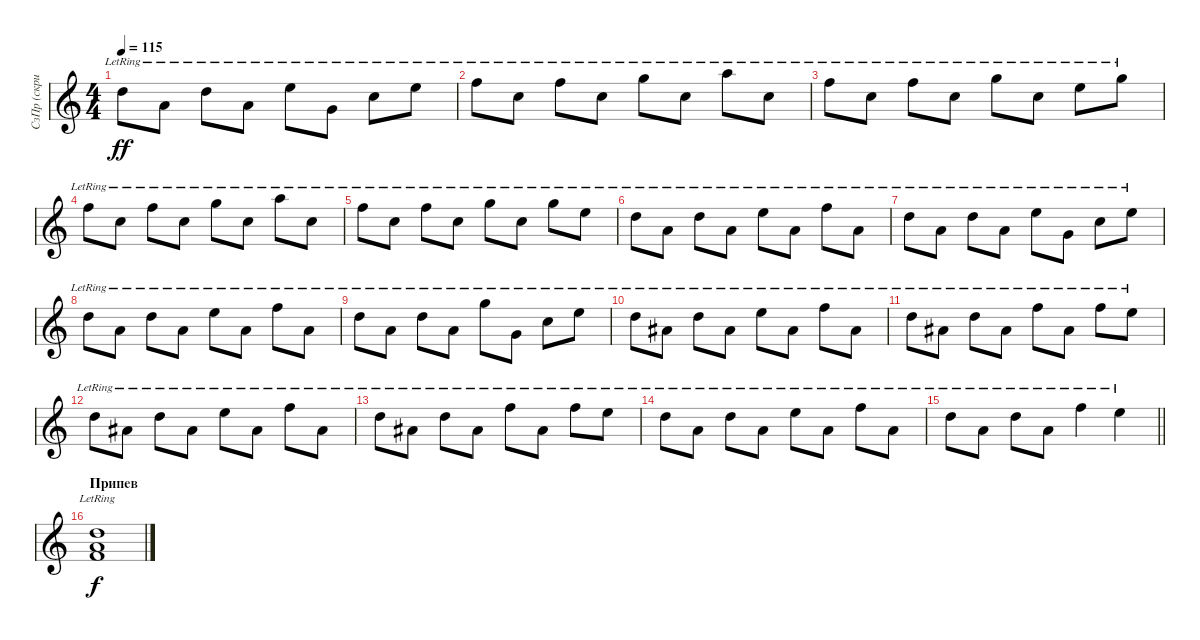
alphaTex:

\track ("СзПр (скрип)" "СзПр (скри") {instrument stringensemble1}
\staff {score}
\tuning (E4 B3 G3 D3 A2 E2) {hide}
\ts (4 4)
\tempo 115
\clef g2
\ks c
10.1{lr}.8{dy ff} 10.2{lr}.8 10.1{lr}.8 10.2{lr}.8 12.1{lr}.8 12.3{lr}.8 13.2{lr}.8 12.1{lr}.8 |
13.1{lr}.8 13.2{lr}.8 13.1{lr}.8 13.2{lr}.8 15.1{lr}.8 13.2{lr}.8 17.1{lr}.8 17.3{lr}.8 |
18.2{lr}.8 17.3{lr}.8 18.2{lr}.8 17.3{lr}.8 15.1{lr}.8 17.3{lr}.8 17.2{lr}.8 15.1{lr}.8 |
13.1{lr}.8 13.2{lr}.8 13.1{lr}.8 13.2{lr}.8 15.1{lr}.8 13.2{lr}.8 17.1{lr}.8 17.3{lr}.8 |
18.2{lr}.8 17.3{lr}.8 18.2{lr}.8 17.3{lr}.8 15.1{lr}.8 17.3{lr}.8 15.1{lr}.8 17.2{lr}.8 |
15.2{lr}.8 14.3{lr}.8 15.2{lr}.8 14.3{lr}.8 12.1{lr}.8 14.3{lr}.8 13.1{lr}.8 14.3{lr}.8 |
15.2{lr}.8 14.3{lr}.8 15.2{lr}.8 14.3{lr}.8 12.1{lr}.8 12.3{lr}.8 13.2{lr}.8 12.1{lr}.8 |
10.1{lr}.8 10.2{lr}.8 10.1{lr}.8 10.2{lr}.8 12.1{lr}.8 10.2{lr}.8 13.1{lr}.8 10.2{lr}.8 |
10.1{lr}.8 10.2{lr}.8 10.1{lr}.8 10.2{lr}.8 15.1{lr}.8 12.3{lr}.8 13.2{lr}.8 12.1{lr}.8 |
10.1{lr}.8 11.2{lr}.8 10.1{lr}.8 11.2{lr}.8 12.1{lr}.8 11.2{lr}.8 13.1{lr}.8 11.2{lr}.8 |
10.1{lr}.8 11.2{lr}.8 10.1{lr}.8 11.2{lr}.8 13.1{lr}.8 11.2{lr}.8 13.1{lr}.8 12.1{lr}.8 |
10.1{lr}.8 11.2{lr}.8 10.1{lr}.8 11.2{lr}.8 12.1{lr}.8 11.2{lr}.8 13.1{lr}.8 11.2{lr}.8 |
10.1{lr}.8 11.2{lr}.8 10.1{lr}.8 11.2{lr}.8 13.1{lr}.8 11.2{lr}.8 13.1{lr}.8 12.1{lr}.8 |
10.1{lr}.8 10.2{lr}.8 10.1{lr}.8 10.2{lr}.8 12.1{lr}.8 10.2{lr}.8 13.1{lr}.8 10.2{lr}.8 |
\barLineRight lightlight
10.1{lr}.8 10.2{lr}.8 10.1{lr}.8 10.2{lr}.8 13.1{lr}.4 12.1{lr}.4 |
\section ("" "Припев")
(10.1{lr} 6.2{lr} 14.3{lr}).1{dy f}
